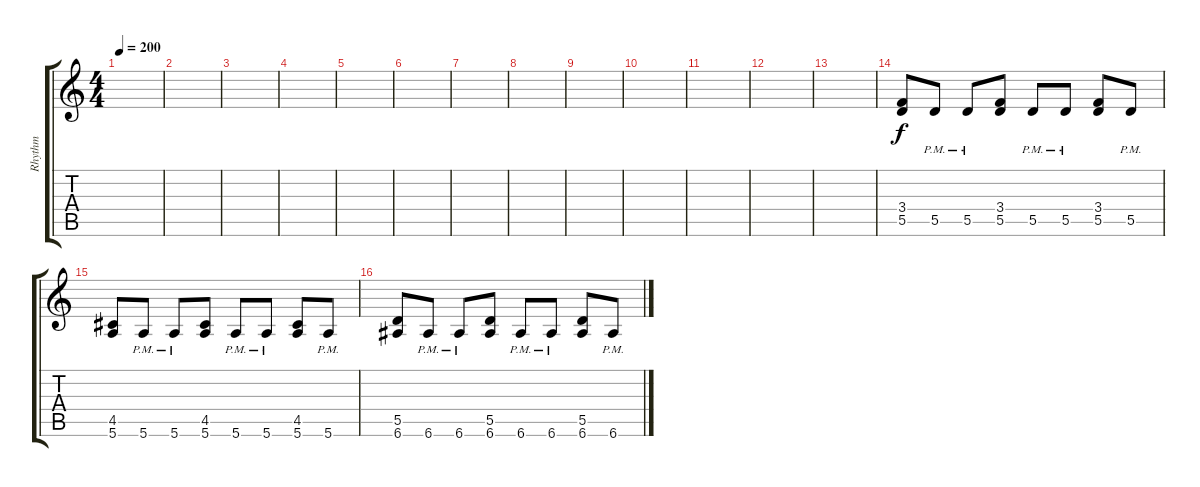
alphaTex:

\track ("Rhythm" "Rhythm") {instrument overdrivenguitar}
\staff {score tabs}
\tuning (E4 B3 G3 D3 A2 E2) {hide}
\ts (4 4)
\tempo 200
\clef g2
\ks c
|
|
|
|
|
|
|
|
|
|
|
|
|
(3.4 5.5).8 5.5{pm}.8 5.5{pm}.8 (3.4 5.5).8 5.5{pm}.8 5.5{pm}.8 (3.4 5.5).8 5.5{pm}.8 |
(4.5 5.6).8 5.6{pm}.8 5.6{pm}.8 (4.5 5.6).8 5.6{pm}.8 5.6{pm}.8 (4.5 5.6).8 5.6{pm}.8 |
(5.5 6.6).8 6.6{pm}.8 6.6{pm}.8 (5.5 6.6).8 6.6{pm}.8 6.6{pm}.8 (5.5 6.6).8 6.6{pm}.8
